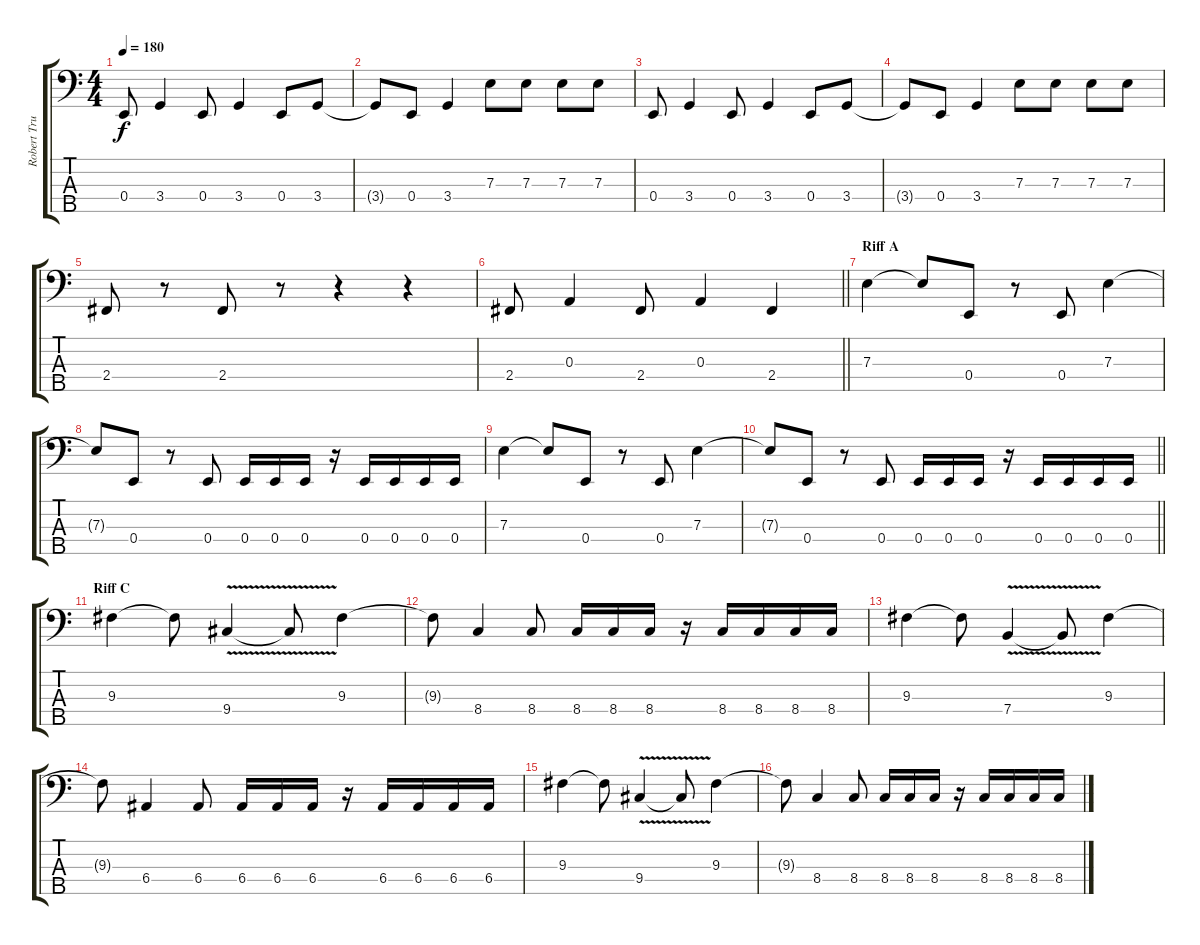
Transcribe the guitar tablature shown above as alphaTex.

\track ("Robert Trujillo" "Robert Tru") {instrument electricbassfinger}
\staff {score tabs}
\tuning (G2 D2 A1 E1 B0) {hide}
\ts (4 4)
\tempo 180
\clef f4
\ks c
0.4.8{dy f} 3.4.4 0.4.8 3.4.4 0.4.8 3.4.8 |
3.4{t}.8 0.4.8 3.4.4 7.3.8 7.3.8 7.3.8 7.3.8 |
0.4.8 3.4.4 0.4.8 3.4.4 0.4.8 3.4.8 |
3.4{t}.8 0.4.8 3.4.4 7.3.8 7.3.8 7.3.8 7.3.8 |
2.4.8 r.8 2.4.8 r.8 r.4 r.4 |
\barLineRight lightlight
2.4.8 0.3.4 2.4.8 0.3.4 2.4.4 |
\section ("" "Riff A")
7.3.4 7.3{t}.8 0.4.8 r.8 0.4.8 7.3.4 |
7.3{t}.8 0.4.8 r.8 0.4.8 0.4.16 0.4.16 0.4.16 r.16 0.4.16 0.4.16 0.4.16 0.4.16 |
7.3.4 7.3{t}.8 0.4.8 r.8 0.4.8 7.3.4 |
\barLineRight lightlight
7.3{t}.8 0.4.8 r.8 0.4.8 0.4.16 0.4.16 0.4.16 r.16 0.4.16 0.4.16 0.4.16 0.4.16 |
\section ("" "Riff C")
9.3.4 9.3{t}.8 9.4{v}.4 9.4{t}.8 9.3.4 |
9.3{t}.8 8.4.4 8.4.8 8.4.16 8.4.16 8.4.16 r.16 8.4.16 8.4.16 8.4.16 8.4.16 |
9.3.4 9.3{t}.8 7.4{v}.4 7.4{t}.8 9.3.4 |
9.3{t}.8 6.4.4 6.4.8 6.4.16 6.4.16 6.4.16 r.16 6.4.16 6.4.16 6.4.16 6.4.16 |
9.3.4 9.3{t}.8 9.4{v}.4 9.4{t}.8 9.3.4 |
9.3{t}.8 8.4.4 8.4.8 8.4.16 8.4.16 8.4.16 r.16 8.4.16 8.4.16 8.4.16 8.4.16
